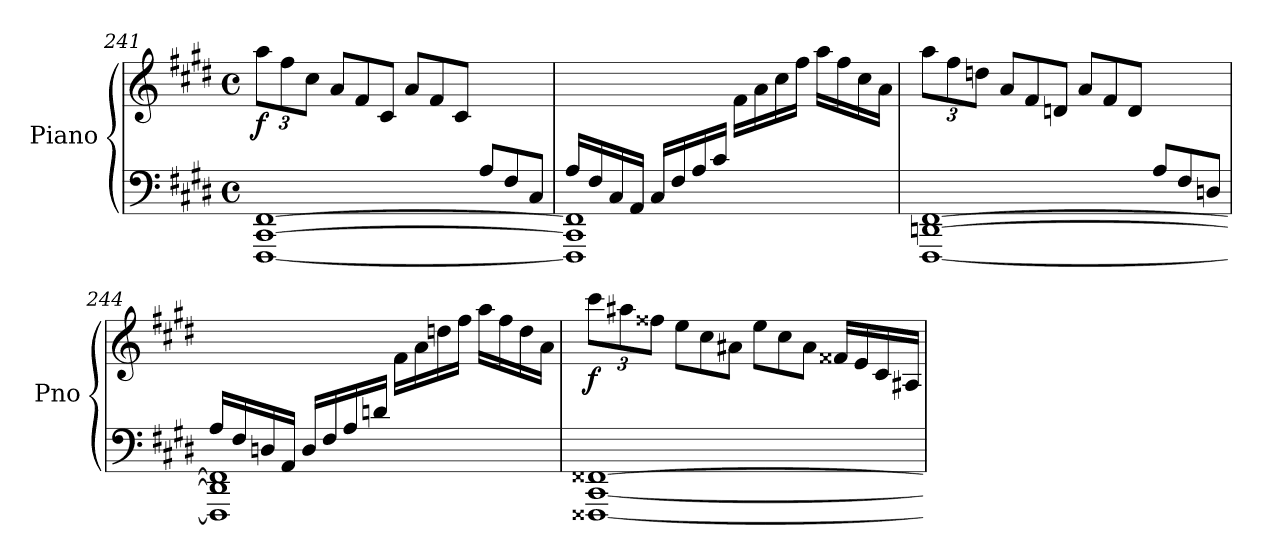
**kern	**kern	**dynam
*part1	*part1	*part1
*staff2	*staff1	*staff1/2
*I"Piano	*	*
*I'Pno	*	*
*clefF4	*clefG2	*
*k[f#c#g#d#]	*k[f#c#g#d#]	*
*M4/4	*M4/4	*
*met(c)	*met(c)	*
=241	=241	=241
*^	*	*
*	*	*Xbrackettup	*
!	!	!	!LO:DY:b
2.ryy	[1FFF# [1CC# [1FF#	12aa\L	f
.	.	12ff#\	.
.	.	12cc#\J	.
*	*	*Xtuplet	*
.	.	12a/L	.
.	.	12f#/	.
.	.	12c#/J	.
.	.	12a/L	.
.	.	12f#/	.
.	.	12c#/J	.
*Xtuplet	*	*	*
12A/L	.	4ryy	.
12F#/	.	.	.
12C#/J	.	.	.
=242	=242	=242	=242
16A/LL	1FFF#] 1CC#] 1FF#]	2ryy	.
16F#/	.	.	.
16C#/	.	.	.
16AA/JJ	.	.	.
16C#/LL	.	.	.
16F#/	.	.	.
16A/	.	.	.
16c#/JJ	.	.	.
2ryy	.	16f#\LL	.
.	.	16a\	.
.	.	16cc#\	.
.	.	16ff#\JJ	.
.	.	16aa\LL	.
.	.	16ff#\	.
.	.	16cc#\	.
.	.	16a\JJ	.
=243	=243	=243	=243
*	*	*tuplet	*
2.ryy	[1FFF# [1DDn [1FF#	12aa\L	.
.	.	12ff#\	.
.	.	12ddn\J	.
*	*	*Xtuplet	*
.	.	12a/L	.
.	.	12f#/	.
.	.	12dn/J	.
.	.	12a/L	.
.	.	12f#/	.
.	.	12d/J	.
12A/L	.	4ryy	.
12F#/	.	.	.
12Dn/J	.	.	.
=244	=244	=244	=244
16A/LL	1FFF#] 1DD] 1FF#]	2ryy	.
16F#/	.	.	.
16Dn/	.	.	.
16AA/JJ	.	.	.
16D/LL	.	.	.
16F#/	.	.	.
16A/	.	.	.
16dn/JJ	.	.	.
2ryy	.	16f#\LL	.
.	.	16a\	.
.	.	16ddn\	.
.	.	16ff#\JJ	.
.	.	16aa\LL	.
.	.	16ff#\	.
.	.	16dd\	.
.	.	16a\JJ	.
*v	*v	*	*
=245	=245	=245
*	*tuplet	*
!	!	!LO:DY:b
[1FFF##X [1CC# [1FF##X	12ccc#\L	f
.	12aa#X\	.
.	12ff##X\J	.
*	*Xtuplet	*
.	12ee\L	.
.	12cc#\	.
.	12a#X\J	.
.	12ee\L	.
.	12cc#\	.
.	12a#\J	.
.	16f##X/LL	.
.	16e/	.
.	16c#/	.
.	16A#X/JJ	.
=	=	=
*-	*-	*-
